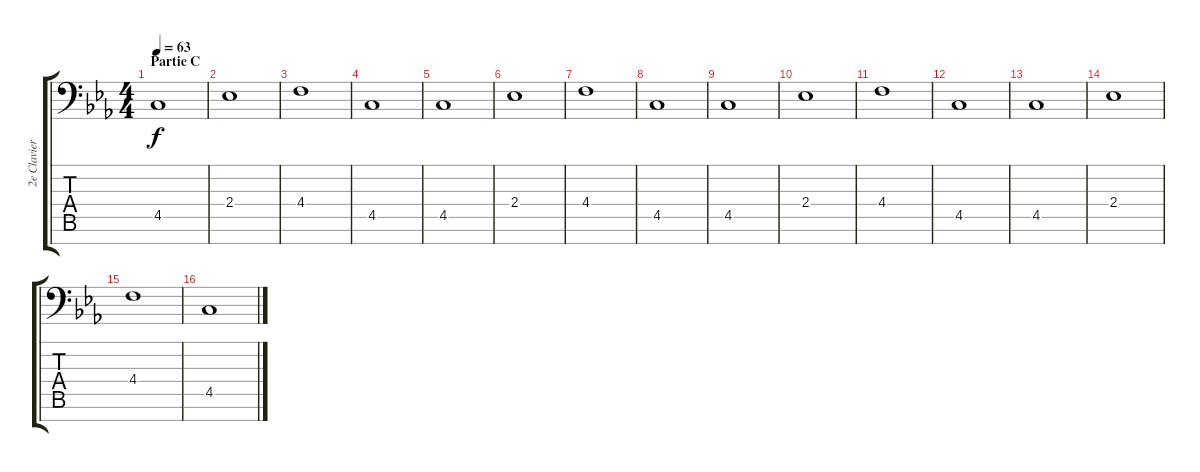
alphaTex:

\track ("2e Clavier basse" "2e Clavier") {instrument synthstrings1}
\staff {score tabs}
\tuning (Eb4 Bb3 Gb3 Db3 Ab2 Eb2 Bb1) {hide}
\ts (4 4)
\section ("" "Partie C")
\tempo 63
\clef f4
\ks cminor
4.5.1{dy f} |
2.4.1 |
4.4.1 |
4.5.1 |
4.5.1 |
2.4.1 |
4.4.1 |
4.5.1 |
4.5.1 |
2.4.1 |
4.4.1 |
4.5.1 |
4.5.1 |
2.4.1 |
4.4.1 |
4.5.1
